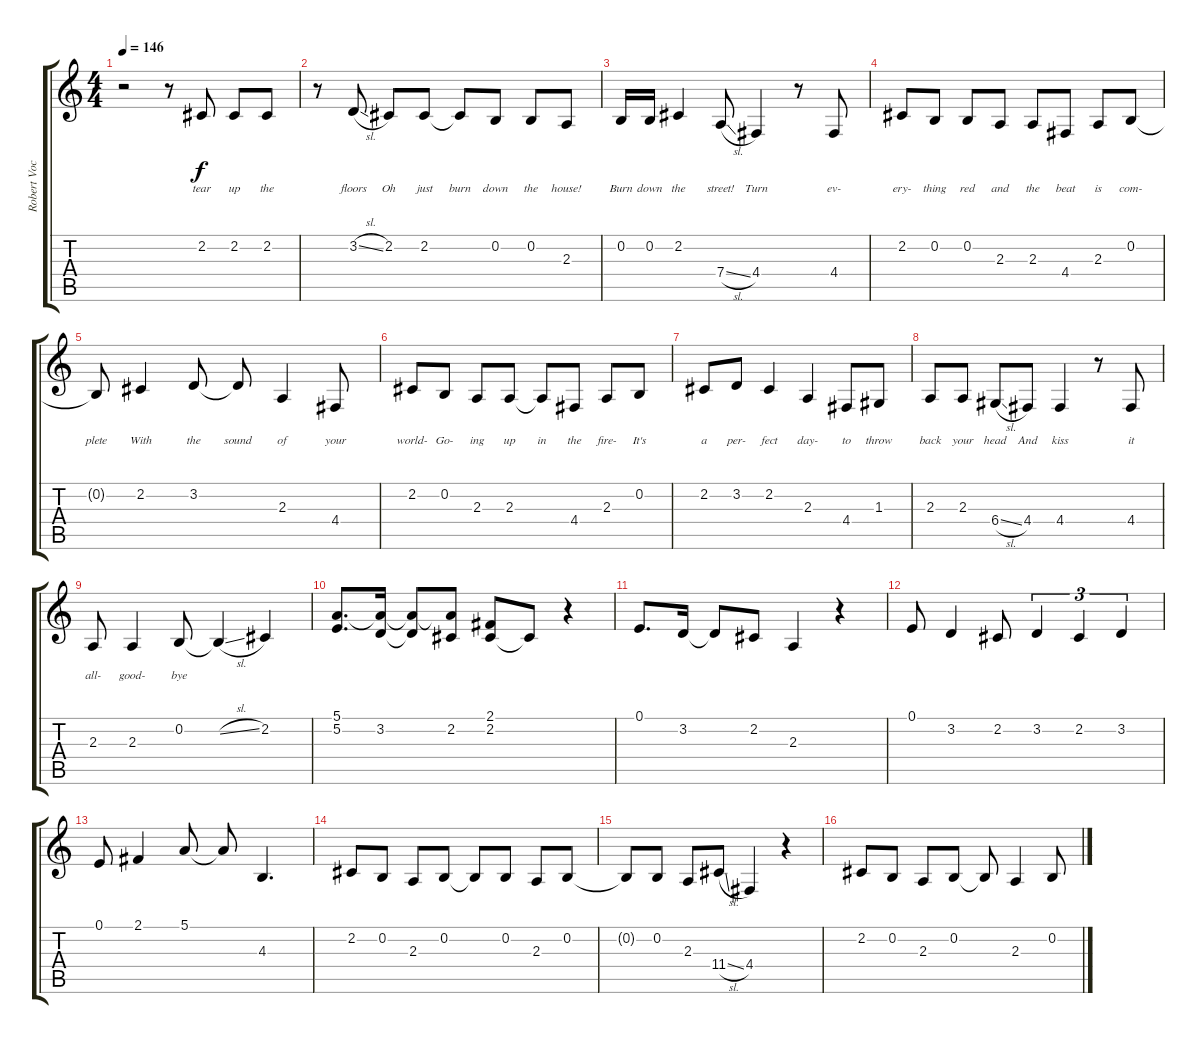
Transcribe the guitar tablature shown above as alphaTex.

\track ("Robert Vocal" "Robert Voc") {instrument flute}
\staff {score tabs}
\tuning (E4 B3 G3 D3 A2 E2) {hide}
\ts (4 4)
\tempo 146
\clef g2
\ks c
r.2{dy f} r.8 2.2.8{lyrics (0 "tear") lyrics (1 "") lyrics (2 "") lyrics (3 "") lyrics (4 "")} 2.2.8{lyrics (0 "up") lyrics (1 "") lyrics (2 "") lyrics (3 "") lyrics (4 "")} 2.2.8{lyrics (0 "the") lyrics (1 "") lyrics (2 "") lyrics (3 "") lyrics (4 "")} |
r.8 3.2{sl}.8{lyrics (0 "floors") lyrics (1 "") lyrics (2 "") lyrics (3 "") lyrics (4 "")} 2.2.8{lyrics (0 "Oh") lyrics (1 "") lyrics (2 "") lyrics (3 "") lyrics (4 "")} 2.2.8{lyrics (0 "just") lyrics (1 "") lyrics (2 "") lyrics (3 "") lyrics (4 "")} 2.2{t}.8{lyrics (0 "burn") lyrics (1 "") lyrics (2 "") lyrics (3 "") lyrics (4 "")} 0.2.8{lyrics (0 "down") lyrics (1 "") lyrics (2 "") lyrics (3 "") lyrics (4 "")} 0.2.8{lyrics (0 "the") lyrics (1 "") lyrics (2 "") lyrics (3 "") lyrics (4 "")} 2.3.8{lyrics (0 "house!") lyrics (1 "") lyrics (2 "") lyrics (3 "") lyrics (4 "")} |
0.2.16{lyrics (0 "Burn") lyrics (1 "") lyrics (2 "") lyrics (3 "") lyrics (4 "")} 0.2.16{lyrics (0 "down") lyrics (1 "") lyrics (2 "") lyrics (3 "") lyrics (4 "")} 2.2.4{lyrics (0 "the") lyrics (1 "") lyrics (2 "") lyrics (3 "") lyrics (4 "")} 7.4{sl}.8{lyrics (0 "street!") lyrics (1 "") lyrics (2 "") lyrics (3 "") lyrics (4 "")} 4.4.4{lyrics (0 "Turn") lyrics (1 "") lyrics (2 "") lyrics (3 "") lyrics (4 "")} r.8 4.4.8{lyrics (0 "ev-") lyrics (1 "") lyrics (2 "") lyrics (3 "") lyrics (4 "")} |
2.2.8{lyrics (0 "ery-") lyrics (1 "") lyrics (2 "") lyrics (3 "") lyrics (4 "")} 0.2.8{lyrics (0 "thing") lyrics (1 "") lyrics (2 "") lyrics (3 "") lyrics (4 "")} 0.2.8{lyrics (0 "red") lyrics (1 "") lyrics (2 "") lyrics (3 "") lyrics (4 "")} 2.3.8{lyrics (0 "and") lyrics (1 "") lyrics (2 "") lyrics (3 "") lyrics (4 "")} 2.3.8{lyrics (0 "the") lyrics (1 "") lyrics (2 "") lyrics (3 "") lyrics (4 "")} 4.4.8{lyrics (0 "beat") lyrics (1 "") lyrics (2 "") lyrics (3 "") lyrics (4 "")} 2.3.8{lyrics (0 "is") lyrics (1 "") lyrics (2 "") lyrics (3 "") lyrics (4 "")} 0.2.8{lyrics (0 "com-") lyrics (1 "") lyrics (2 "") lyrics (3 "") lyrics (4 "")} |
0.2{t}.8{lyrics (0 "plete") lyrics (1 "") lyrics (2 "") lyrics (3 "") lyrics (4 "")} 2.2.4{lyrics (0 "With") lyrics (1 "") lyrics (2 "") lyrics (3 "") lyrics (4 "")} 3.2.8{lyrics (0 "the") lyrics (1 "") lyrics (2 "") lyrics (3 "") lyrics (4 "")} 3.2{t}.8{lyrics (0 "sound") lyrics (1 "") lyrics (2 "") lyrics (3 "") lyrics (4 "")} 2.3.4{lyrics (0 "of") lyrics (1 "") lyrics (2 "") lyrics (3 "") lyrics (4 "")} 4.4.8{lyrics (0 "your") lyrics (1 "") lyrics (2 "") lyrics (3 "") lyrics (4 "")} |
2.2.8{lyrics (0 "world-") lyrics (1 "") lyrics (2 "") lyrics (3 "") lyrics (4 "")} 0.2.8{lyrics (0 "Go-") lyrics (1 "") lyrics (2 "") lyrics (3 "") lyrics (4 "")} 2.3.8{lyrics (0 "ing") lyrics (1 "") lyrics (2 "") lyrics (3 "") lyrics (4 "")} 2.3.8{lyrics (0 "up") lyrics (1 "") lyrics (2 "") lyrics (3 "") lyrics (4 "")} 2.3{t}.8{lyrics (0 "in") lyrics (1 "") lyrics (2 "") lyrics (3 "") lyrics (4 "")} 4.4.8{lyrics (0 "the") lyrics (1 "") lyrics (2 "") lyrics (3 "") lyrics (4 "")} 2.3.8{lyrics (0 "fire-") lyrics (1 "") lyrics (2 "") lyrics (3 "") lyrics (4 "")} 0.2.8{lyrics (0 "It's") lyrics (1 "") lyrics (2 "") lyrics (3 "") lyrics (4 "")} |
2.2.8{lyrics (0 "a") lyrics (1 "") lyrics (2 "") lyrics (3 "") lyrics (4 "")} 3.2.8{lyrics (0 "per-") lyrics (1 "") lyrics (2 "") lyrics (3 "") lyrics (4 "")} 2.2.4{lyrics (0 "fect") lyrics (1 "") lyrics (2 "") lyrics (3 "") lyrics (4 "")} 2.3.4{lyrics (0 "day-") lyrics (1 "") lyrics (2 "") lyrics (3 "") lyrics (4 "")} 4.4.8{lyrics (0 "to") lyrics (1 "") lyrics (2 "") lyrics (3 "") lyrics (4 "")} 1.3.8{lyrics (0 "throw") lyrics (1 "") lyrics (2 "") lyrics (3 "") lyrics (4 "")} |
2.3.8{lyrics (0 "back") lyrics (1 "") lyrics (2 "") lyrics (3 "") lyrics (4 "")} 2.3.8{lyrics (0 "your") lyrics (1 "") lyrics (2 "") lyrics (3 "") lyrics (4 "")} 6.4{sl}.8{lyrics (0 "head") lyrics (1 "") lyrics (2 "") lyrics (3 "") lyrics (4 "")} 4.4.8{lyrics (0 "And") lyrics (1 "") lyrics (2 "") lyrics (3 "") lyrics (4 "")} 4.4.4{lyrics (0 "kiss") lyrics (1 "") lyrics (2 "") lyrics (3 "") lyrics (4 "")} r.8 4.4.8{lyrics (0 "it") lyrics (1 "") lyrics (2 "") lyrics (3 "") lyrics (4 "")} |
2.3.8{lyrics (0 "all-") lyrics (1 "") lyrics (2 "") lyrics (3 "") lyrics (4 "")} 2.3.4{lyrics (0 "good-") lyrics (1 "") lyrics (2 "") lyrics (3 "") lyrics (4 "")} 0.2.8{lyrics (0 "bye") lyrics (1 "") lyrics (2 "") lyrics (3 "") lyrics (4 "")} 0.2{sl t}.4 2.2.4 |
(5.1 5.2).8{d} (5.1{t} 3.2).16 (5.1{t} 3.2{t}).8 (5.1{t} 2.2).8 (2.1 2.2).8 2.2{t}.8 r.4 |
0.1.8{d} 3.2.16 3.2{t}.8 2.2.8 2.3.4 r.4 |
0.1.8 3.2.4 2.2.8 3.2.4{tu (3 2)} 2.2.4{tu (3 2)} 3.2.4{tu (3 2)} |
0.1.8 2.1.4 5.1.8 5.1{t}.8 4.3.4{d} |
2.2.8 0.2.8 2.3.8 0.2.8 0.2{t}.8 0.2.8 2.3.8 0.2.8 |
0.2{t}.8 0.2.8 2.3.8 11.4{sl}.8 4.4.4 r.4 |
2.2.8 0.2.8 2.3.8 0.2.8 0.2{t}.8 2.3.4 0.2.8
